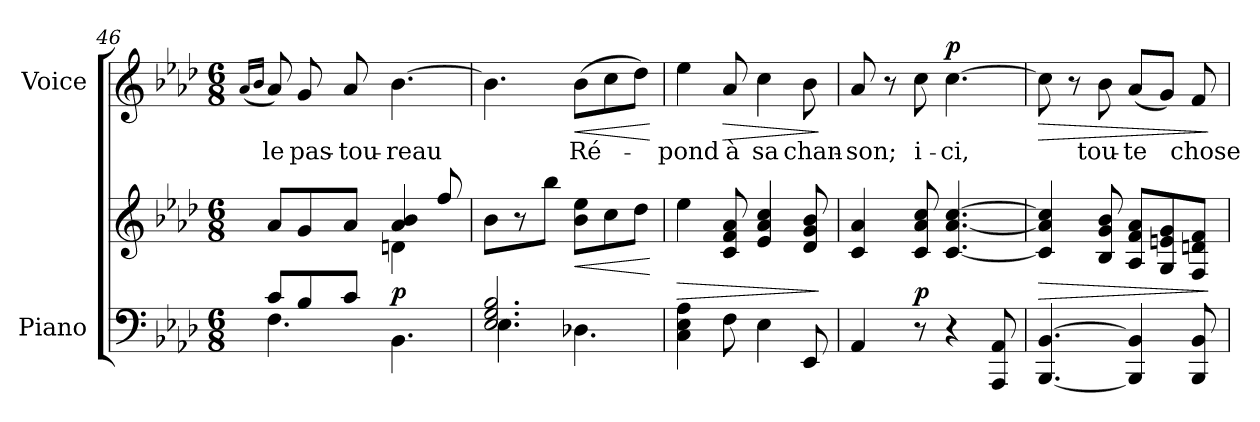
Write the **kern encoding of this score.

**kern	**kern	**dynam	**kern	**text	**dynam
*part2	*part2	*part2	*part1	*part1	*part1
*staff3	*staff2	*staff2/3	*staff1	*staff1	*staff1
*I"Piano	*	*	*I"Voice	*	*
*I'Pno.	*	*	*I'Vo.	*	*
*clefF4	*clefG2	*	*clefG2	*	*
*k[b-e-a-d-]	*k[b-e-a-d-]	*	*k[b-e-a-d-]	*	*
*M6/8	*M6/8	*	*M6/8	*	*
=46	=46	=46	=46	=46	=46
.	.	.	(16qa-/LL	.	.
.	.	.	16qb-/JJ	.	.
*^	*^	*	*	*	*
!	!	!	!	!	!	!LO:LY:b	!
4.F\	8c/L	8a-/L	4.ryy	.	8a-/)	le	.
!	!	!	!	!	!	!LO:LY:b	!
.	8B-/	8g/	.	.	8g/	pas-	.
!	!	!	!	!	!	!LO:LY:b	!
.	8c/J	8a-/J	.	.	8a-/	-tou-	.
!	!	!	!	!LO:DY:a=2	!	!LO:LY:b	!
4.BB-\	4.ryy	4a-/ 4b-/	4dn\	p	[4.b-\	-reau	.
.	.	8ff/	8ryy	.	.	.	.
*	*	*v	*v	*	*	*	*
=47	=47	=47	=47	=47	=47	=47
2.E-/ 2.G/ 2.B-/	4.E-\	8b-\L	.	4.b-\]	.	.
.	.	8r	.	.	.	.
.	.	8bb-\J	.	.	.	.
!	!	!	!LO:HP:b	!	!LO:LY:b	!LO:HP:b
.	4.D-X\	8b-\ 8ee-\L	<	(8b-\L	Ré-	<
.	.	8cc\	.	8cc\	.	.
.	.	8dd-\J	.	8dd-\J)	.	.
*v	*v	*	*	*	*	*
.	.	[	.	.	[
!!LO:LB:g=z
=48	=48	=48	=48	=48	=48
!	!	!LO:HP:b	!	!LO:LY:b	!
4C\ 4E-\ 4A-\	4ee-\	>	4ee-\	-pond	.
!	!	!	!	!LO:LY:b	!LO:HP:b
8F\	8c/ 8f/ 8a-/	.	8a-/	à	>
!	!	!	!	!LO:LY:b	!
4E-\	4e-/ 4a-/ 4cc/	.	4cc\	sa	.
!	!	!	!	!LO:LY:b	!
8EE-/	8d-/ 8g/ 8b-/	.	8b-\	chan-	.
.	.	]	.	.	]
=49	=49	=49	=49	=49	=49
!	!	!	!	!LO:LY:b	!
4AA-/	4c/ 4a-/	.	8a-/	-son;	.
.	.	.	8r	.	.
!	!	!LO:DY:a=2	!	!LO:LY:b	!
8r	8c/ 8a-/ 8cc/	p	8cc\	i-	.
!	!	!	!	!LO:LY:b	!LO:DY:a
4r	[4.c/ [4.a-/ [4.cc/	.	[4.cc\	-ci,	p
8AAA-/ 8AA-/	.	.	.	.	.
=50	=50	=50	=50	=50	=50
!	!	!LO:HP:b	!	!	!LO:HP:b
[4.BBB-/ [4.BB-/	4c/] 4a-/] 4cc/]	>	8cc\]	.	>
.	.	.	8r	.	.
!	!	!	!	!LO:LY:b	!
.	8B-/ 8g/ 8b-/	.	8b-\	tou-	.
!	!	!	!	!LO:LY:b	!
4BBB-/] 4BB-/]	8A-/ 8f/ 8a-/L	.	(8a-/L	-te	.
.	8G/ 8en/ 8g/	.	8g/J)	.	.
!	!	!	!	!LO:LY:b	!
8BBB-/ 8BB-/	8F/ 8dn/ 8f/J	.	8f/	chose	.
.	.	]	.	.	]
=	=	=	=	=	=
*-	*-	*-	*-	*-	*-
